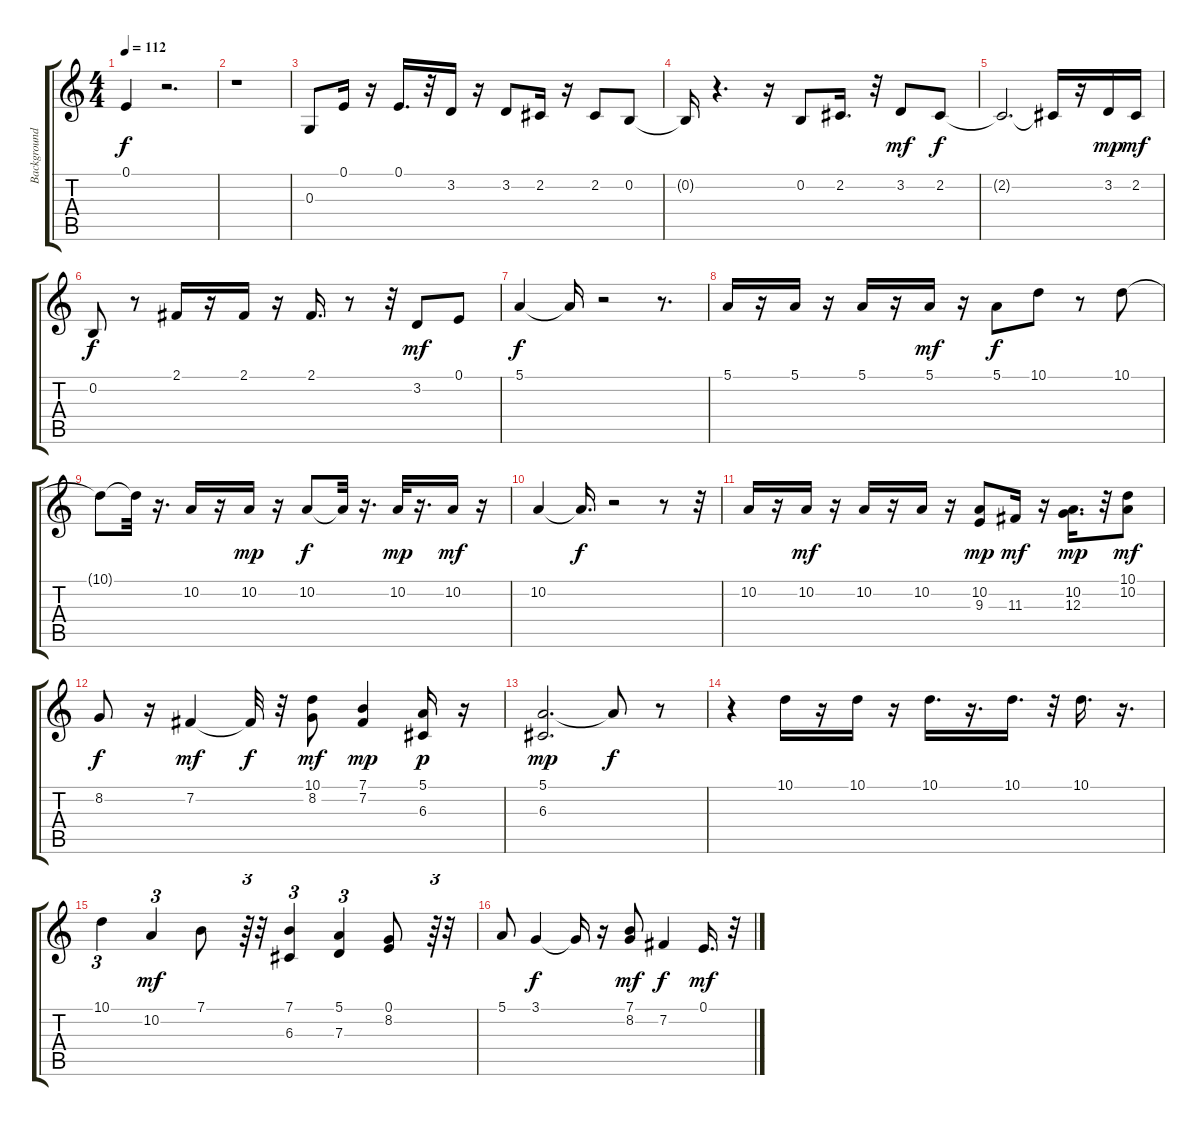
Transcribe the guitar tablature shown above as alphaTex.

\track ("Background Vocals 1" "Background") {instrument voiceoohs}
\staff {score tabs}
\tuning (E4 B3 G3 D3 A2 E2) {hide}
\ts (4 4)
\tempo 112
\clef g2
\ks c
0.1.4{dy f} r.2{d} |
r.1 |
0.3.8 0.1.16 r.16 0.1.16{d} r.32 3.2.16 r.16 3.2.8 2.2.16 r.16 2.2.8 0.2.8 |
0.2{t}.16 r.4{d} r.16 0.2.8 2.2.16{d} r.32 3.2.8{dy mf} 2.2.8{dy f} |
2.2{t}.2{d} 2.2{t}.16 r.16 3.2.16{dy mp} 2.2.16{dy mf} |
0.2.8{dy f} r.8 2.1.16 r.16 2.1.16 r.16 2.1.16{d} r.8 r.32 3.2.8{dy mf} 0.1.8 |
5.1.4{dy f} 5.1{t}.16 r.2 r.8{d} |
5.1.16 r.16 5.1.16 r.16 5.1.16 r.16 5.1.16{dy mf} r.16 5.1.8{dy f} 10.1.8 r.8 10.1.8 |
10.1{t}.8 10.1{t}.32 r.16{d} 10.2.16 r.16 10.2.16{dy mp} r.16 10.2.8{dy f} 10.2{t}.32 r.16{d} 10.2.32{dy mp} r.16{d} 10.2.16{dy mf} r.16 |
10.2.4 10.2{t}.16{d dy f} r.2 r.8 r.32 |
10.2.16 r.16 10.2.16{dy mf} r.16 10.2.16 r.16 10.2.16 r.16 (10.2 9.3).8{dy mp} 11.3.16{dy mf} r.16 (10.2 12.3).16{d dy mp} r.32 (10.1 10.2).8{dy mf} |
8.2.8{dy f} r.16 7.2.4{dy mf} 7.2{t}.32{dy f} r.32 (10.1 8.2).8{dy mf} (7.1 7.2).4{dy mp} (5.1 6.3).16{dy p} r.16 |
(5.1 6.3).2{d dy mp} 5.1{t}.8{dy f} r.8 |
r.4 10.1.16 r.16 10.1.16 r.16 10.1.16{d} r.16{d} 10.1.16{d} r.32 10.1.16{d} r.16{d} |
10.1.4{tu (3 2)} 10.2.4{tu (3 2) dy mf} 7.1.8 r.64{tu (3 2)} r.32 (7.1 6.3).4{tu (3 2)} (5.1 7.3).4{tu (3 2)} (0.1 8.2).8 r.64{tu (3 2)} r.32 |
5.1.8 3.1.4{dy f} 3.1{t}.16 r.16 (7.1 8.2).8{dy mf} 7.2.4{dy f} 0.1.16{d dy mf} r.32
